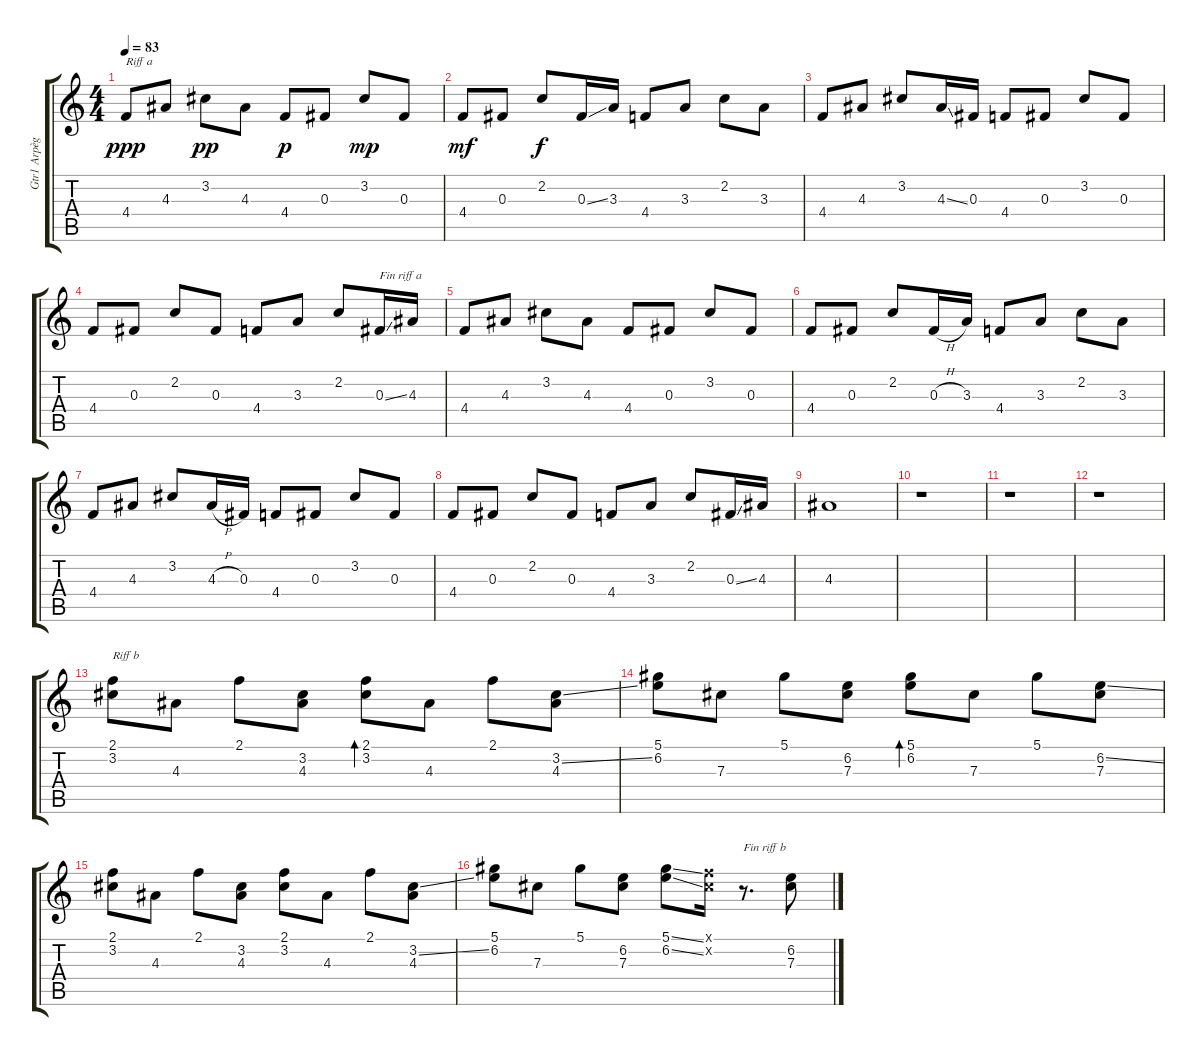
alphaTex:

\track ("Gtr1 Arpèges" "Gtr1 Arpèg") {instrument electricguitarclean}
\staff {score tabs}
\tuning (Eb4 Bb3 Gb3 Db3 Ab2 Eb2) {hide}
\ts (4 4)
\tempo 83
\clef g2
\ks c
4.4.8{txt "Riff a" dy ppp instrument electricguitarclean} 4.3.8 3.2.8{dy pp} 4.3.8 4.4.8{dy p} 0.3.8 3.2.8{dy mp} 0.3.8 |
4.4.8{dy mf} 0.3.8 2.2.8{dy f} 0.3{ss}.16 3.3.16 4.4.8 3.3.8 2.2.8 3.3.8 |
4.4.8 4.3.8 3.2.8 4.3{ss}.16 0.3.16 4.4.8 0.3.8 3.2.8 0.3.8 |
4.4.8 0.3.8 2.2.8 0.3.8 4.4.8 3.3.8 2.2.8 0.3{ss}.16{txt "Fin riff a"} 4.3.16 |
4.4.8 4.3.8 3.2.8 4.3.8 4.4.8 0.3.8 3.2.8 0.3.8 |
4.4.8 0.3.8 2.2.8 0.3{h}.16 3.3.16 4.4.8 3.3.8 2.2.8 3.3.8 |
4.4.8 4.3.8 3.2.8 4.3{h}.16 0.3.16 4.4.8 0.3.8 3.2.8 0.3.8 |
4.4.8 0.3.8 2.2.8 0.3.8 4.4.8 3.3.8 2.2.8 0.3{ss}.16 4.3.16 |
4.3.1 |
r.1 |
r.1 |
r.1 |
(2.1 3.2).8{txt "Riff b"} 4.3.8 2.1.8 (3.2 4.3).8 (2.1 3.2).8{bd 120} 4.3.8 2.1.8 (3.2{ss} 4.3).8 |
(5.1 6.2).8 7.3.8 5.1.8 (6.2 7.3).8 (5.1 6.2).8{bd 120} 7.3.8 5.1.8 (6.2{ss} 7.3).8 |
(2.1 3.2).8 4.3.8 2.1.8 (3.2 4.3).8 (2.1 3.2).8 4.3.8 2.1.8 (3.2{ss} 4.3).8 |
(5.1 6.2).8 7.3.8 5.1.8 (6.2 7.3).8 (5.1{ss} 6.2{ss}).8 (2.1{x} 3.2{x}).16 r.8{d txt "Fin riff b"} (6.2{ss} 7.3).8
